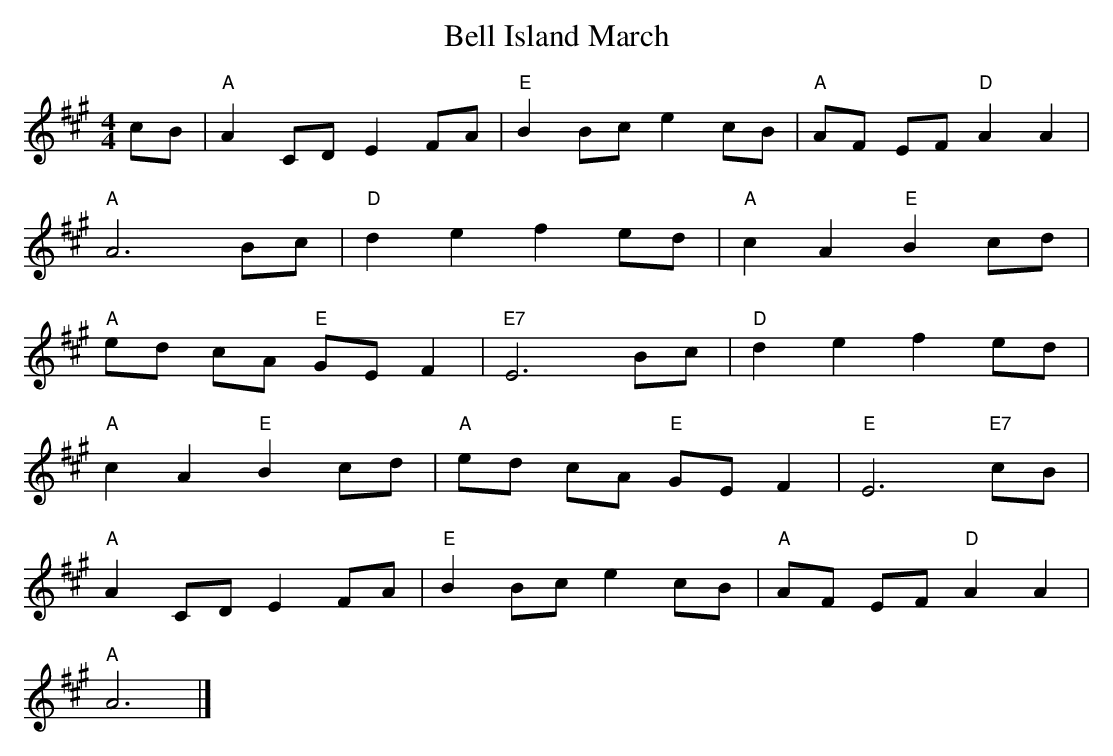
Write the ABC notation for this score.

X:1
T: Bell Island March
M: 4/4
L: 1/8
K: Amaj
cB | "A"A2 CD    E2 FA |  "E"B2 Bc    e2 cB | "A"AF EF "D"A2 A2 |
     "A"A6          Bc |  "D"d2 e2    f2 ed | "A"c2 A2 "E"B2 cd |
     "A"ed cA "E"GE F2 | "E7"E6          Bc | "D"d2 e2    f2 ed |
     "A"c2 A2 "E"B2 cd |  "A"ed cA "E"GE F2 | "E"E6      "E7"cB |
     "A"A2 CD    E2 FA |  "E"B2 Bc    e2 cB | "A"AF EF "D"A2 A2 |
     "A"A6 |]
